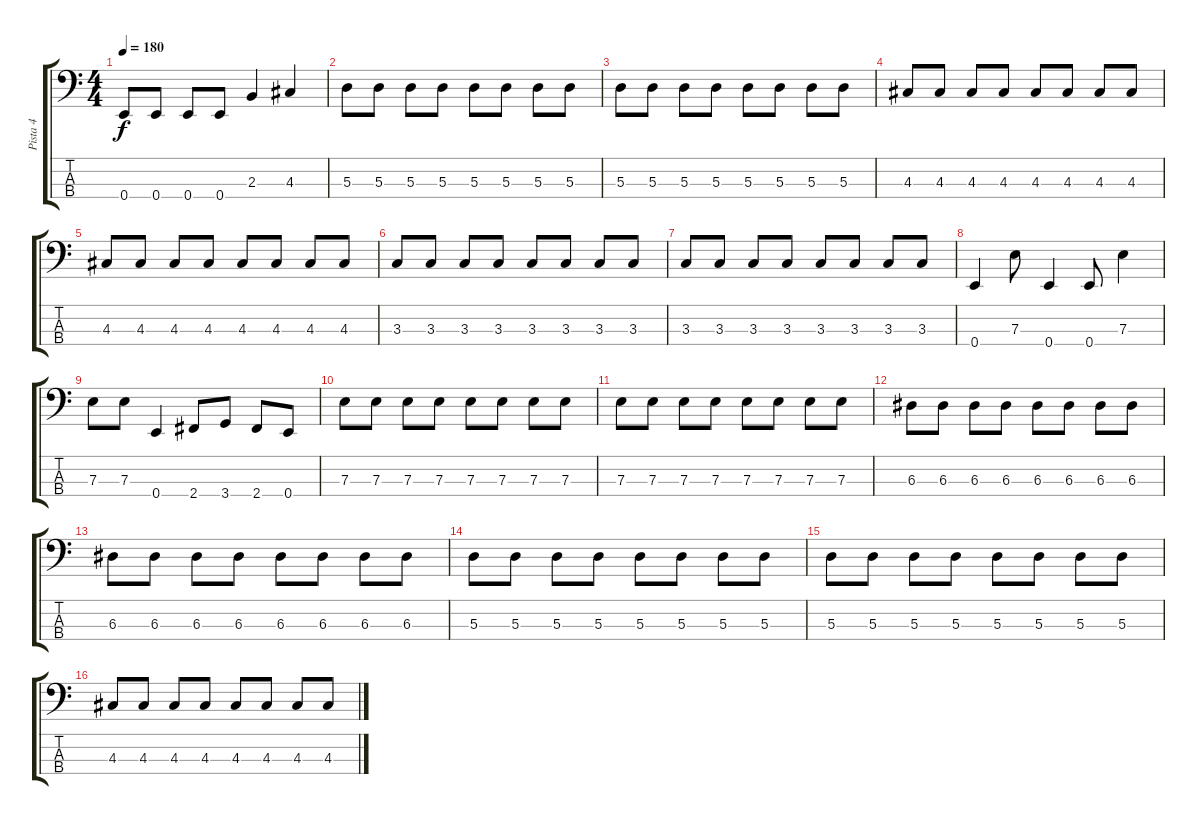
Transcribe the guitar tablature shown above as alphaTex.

\track ("Pista 4" "Pista 4") {instrument electricbasspick}
\staff {score tabs}
\tuning (G2 D2 A1 E1) {hide}
\ts (4 4)
\tempo 180
\clef f4
\ks c
0.4.8{dy f} 0.4.8 0.4.8 0.4.8 2.3.4 4.3.4 |
5.3.8 5.3.8 5.3.8 5.3.8 5.3.8 5.3.8 5.3.8 5.3.8 |
5.3.8 5.3.8 5.3.8 5.3.8 5.3.8 5.3.8 5.3.8 5.3.8 |
4.3.8 4.3.8 4.3.8 4.3.8 4.3.8 4.3.8 4.3.8 4.3.8 |
4.3.8 4.3.8 4.3.8 4.3.8 4.3.8 4.3.8 4.3.8 4.3.8 |
3.3.8 3.3.8 3.3.8 3.3.8 3.3.8 3.3.8 3.3.8 3.3.8 |
3.3.8 3.3.8 3.3.8 3.3.8 3.3.8 3.3.8 3.3.8 3.3.8 |
0.4.4 7.3.8 0.4.4 0.4.8 7.3.4 |
7.3.8 7.3.8 0.4.4 2.4.8 3.4.8 2.4.8 0.4.8 |
7.3.8 7.3.8 7.3.8 7.3.8 7.3.8 7.3.8 7.3.8 7.3.8 |
7.3.8 7.3.8 7.3.8 7.3.8 7.3.8 7.3.8 7.3.8 7.3.8 |
6.3.8 6.3.8 6.3.8 6.3.8 6.3.8 6.3.8 6.3.8 6.3.8 |
6.3.8 6.3.8 6.3.8 6.3.8 6.3.8 6.3.8 6.3.8 6.3.8 |
5.3.8 5.3.8 5.3.8 5.3.8 5.3.8 5.3.8 5.3.8 5.3.8 |
5.3.8 5.3.8 5.3.8 5.3.8 5.3.8 5.3.8 5.3.8 5.3.8 |
4.3.8 4.3.8 4.3.8 4.3.8 4.3.8 4.3.8 4.3.8 4.3.8
